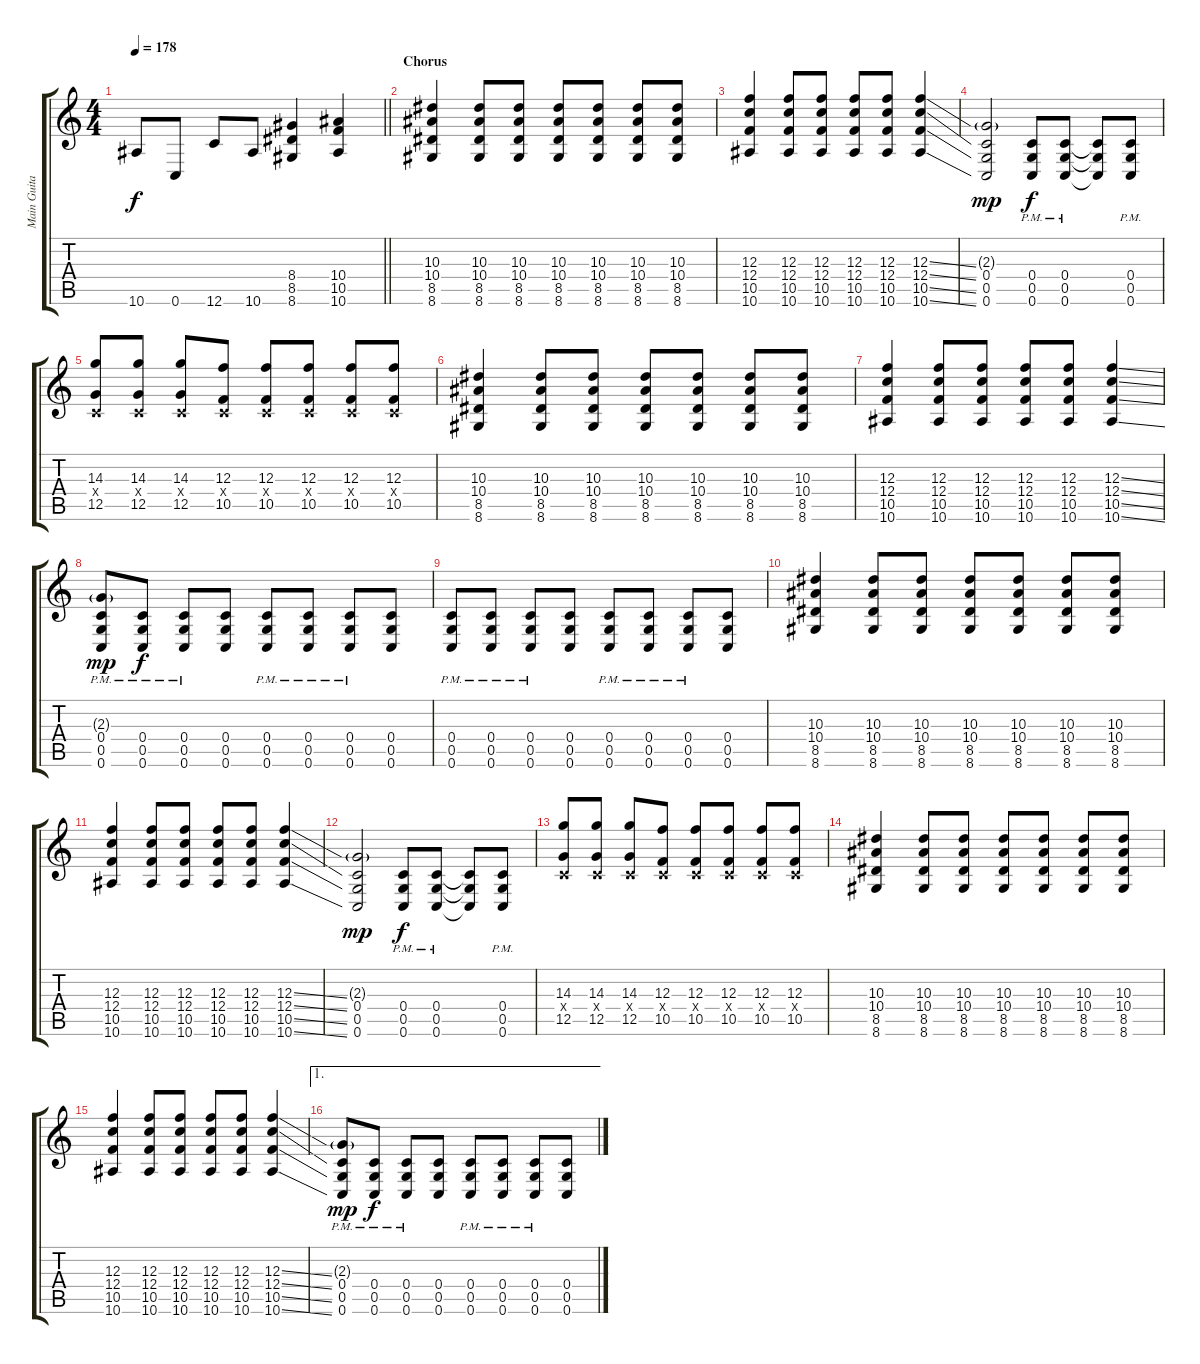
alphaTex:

\track ("Main Guitar" "Main Guita") {instrument distortionguitar}
\staff {score tabs}
\tuning (D4 A3 F3 C3 G2 C2) {hide}
\ts (4 4)
\tempo 178
\clef g2
\barLineRight lightlight
\ks c
10.6.8{dy f} 0.6.8 12.6.8 10.6.8 (8.4 8.5 8.6).4 (10.4 10.5 10.6).4 |
\section ("" "Chorus")
(10.3 10.4 8.5 8.6).4 (10.3 10.4 8.5 8.6).8 (10.3 10.4 8.5 8.6).8 (10.3 10.4 8.5 8.6).8 (10.3 10.4 8.5 8.6).8 (10.3 10.4 8.5 8.6).8 (10.3 10.4 8.5 8.6).8 |
(12.3 12.4 10.5 10.6).4 (12.3 12.4 10.5 10.6).8 (12.3 12.4 10.5 10.6).8 (12.3 12.4 10.5 10.6).8 (12.3 12.4 10.5 10.6).8 (12.3{ss} 12.4{ss} 10.5{ss} 10.6{ss}).4 |
(2.3{g} 0.4 0.5 0.6).2{dy mp} (0.4{pm} 0.5{pm} 0.6{pm}).8{dy f} (0.4{pm} 0.5{pm} 0.6{pm}).8 (0.4{t} 0.5{t} 0.6{t}).8 (0.4{pm} 0.5{pm} 0.6{pm}).8 |
(14.3 0.4{x} 12.5).8 (14.3 0.4{x} 12.5).8 (14.3 0.4{x} 12.5).8 (12.3 0.4{x} 10.5).8 (12.3 0.4{x} 10.5).8 (12.3 0.4{x} 10.5).8 (12.3 0.4{x} 10.5).8 (12.3 0.4{x} 10.5).8 |
(10.3 10.4 8.5 8.6).4 (10.3 10.4 8.5 8.6).8 (10.3 10.4 8.5 8.6).8 (10.3 10.4 8.5 8.6).8 (10.3 10.4 8.5 8.6).8 (10.3 10.4 8.5 8.6).8 (10.3 10.4 8.5 8.6).8 |
(12.3 12.4 10.5 10.6).4 (12.3 12.4 10.5 10.6).8 (12.3 12.4 10.5 10.6).8 (12.3 12.4 10.5 10.6).8 (12.3 12.4 10.5 10.6).8 (12.3{ss} 12.4{ss} 10.5{ss} 10.6{ss}).4 |
(2.3{g} 0.4{pm} 0.5{pm} 0.6{pm}).8{dy mp} (0.4{pm} 0.5{pm} 0.6{pm}).8{dy f} (0.4{pm} 0.5{pm} 0.6{pm}).8 (0.4 0.5 0.6).8 (0.4{pm} 0.5{pm} 0.6{pm}).8 (0.4{pm} 0.5{pm} 0.6{pm}).8 (0.4{pm} 0.5{pm} 0.6{pm}).8 (0.4 0.5 0.6).8 |
(0.4{pm} 0.5{pm} 0.6{pm}).8 (0.4{pm} 0.5{pm} 0.6{pm}).8 (0.4{pm} 0.5{pm} 0.6{pm}).8 (0.4 0.5 0.6).8 (0.4{pm} 0.5{pm} 0.6{pm}).8 (0.4{pm} 0.5{pm} 0.6{pm}).8 (0.4{pm} 0.5{pm} 0.6{pm}).8 (0.4 0.5 0.6).8 |
(10.3 10.4 8.5 8.6).4 (10.3 10.4 8.5 8.6).8 (10.3 10.4 8.5 8.6).8 (10.3 10.4 8.5 8.6).8 (10.3 10.4 8.5 8.6).8 (10.3 10.4 8.5 8.6).8 (10.3 10.4 8.5 8.6).8 |
(12.3 12.4 10.5 10.6).4 (12.3 12.4 10.5 10.6).8 (12.3 12.4 10.5 10.6).8 (12.3 12.4 10.5 10.6).8 (12.3 12.4 10.5 10.6).8 (12.3{ss} 12.4{ss} 10.5{ss} 10.6{ss}).4 |
(2.3{g} 0.4 0.5 0.6).2{dy mp} (0.4{pm} 0.5{pm} 0.6{pm}).8{dy f} (0.4{pm} 0.5{pm} 0.6{pm}).8 (0.4{t} 0.5{t} 0.6{t}).8 (0.4{pm} 0.5{pm} 0.6{pm}).8 |
(14.3 0.4{x} 12.5).8 (14.3 0.4{x} 12.5).8 (14.3 0.4{x} 12.5).8 (12.3 0.4{x} 10.5).8 (12.3 0.4{x} 10.5).8 (12.3 0.4{x} 10.5).8 (12.3 0.4{x} 10.5).8 (12.3 0.4{x} 10.5).8 |
(10.3 10.4 8.5 8.6).4 (10.3 10.4 8.5 8.6).8 (10.3 10.4 8.5 8.6).8 (10.3 10.4 8.5 8.6).8 (10.3 10.4 8.5 8.6).8 (10.3 10.4 8.5 8.6).8 (10.3 10.4 8.5 8.6).8 |
(12.3 12.4 10.5 10.6).4 (12.3 12.4 10.5 10.6).8 (12.3 12.4 10.5 10.6).8 (12.3 12.4 10.5 10.6).8 (12.3 12.4 10.5 10.6).8 (12.3{ss} 12.4{ss} 10.5{ss} 10.6{ss}).4 |
\ae 1
(2.3{g} 0.4{pm} 0.5{pm} 0.6{pm}).8{dy mp} (0.4{pm} 0.5{pm} 0.6{pm}).8{dy f} (0.4{pm} 0.5{pm} 0.6{pm}).8 (0.4 0.5 0.6).8 (0.4{pm} 0.5{pm} 0.6{pm}).8 (0.4{pm} 0.5{pm} 0.6{pm}).8 (0.4{pm} 0.5{pm} 0.6{pm}).8 (0.4 0.5 0.6).8
